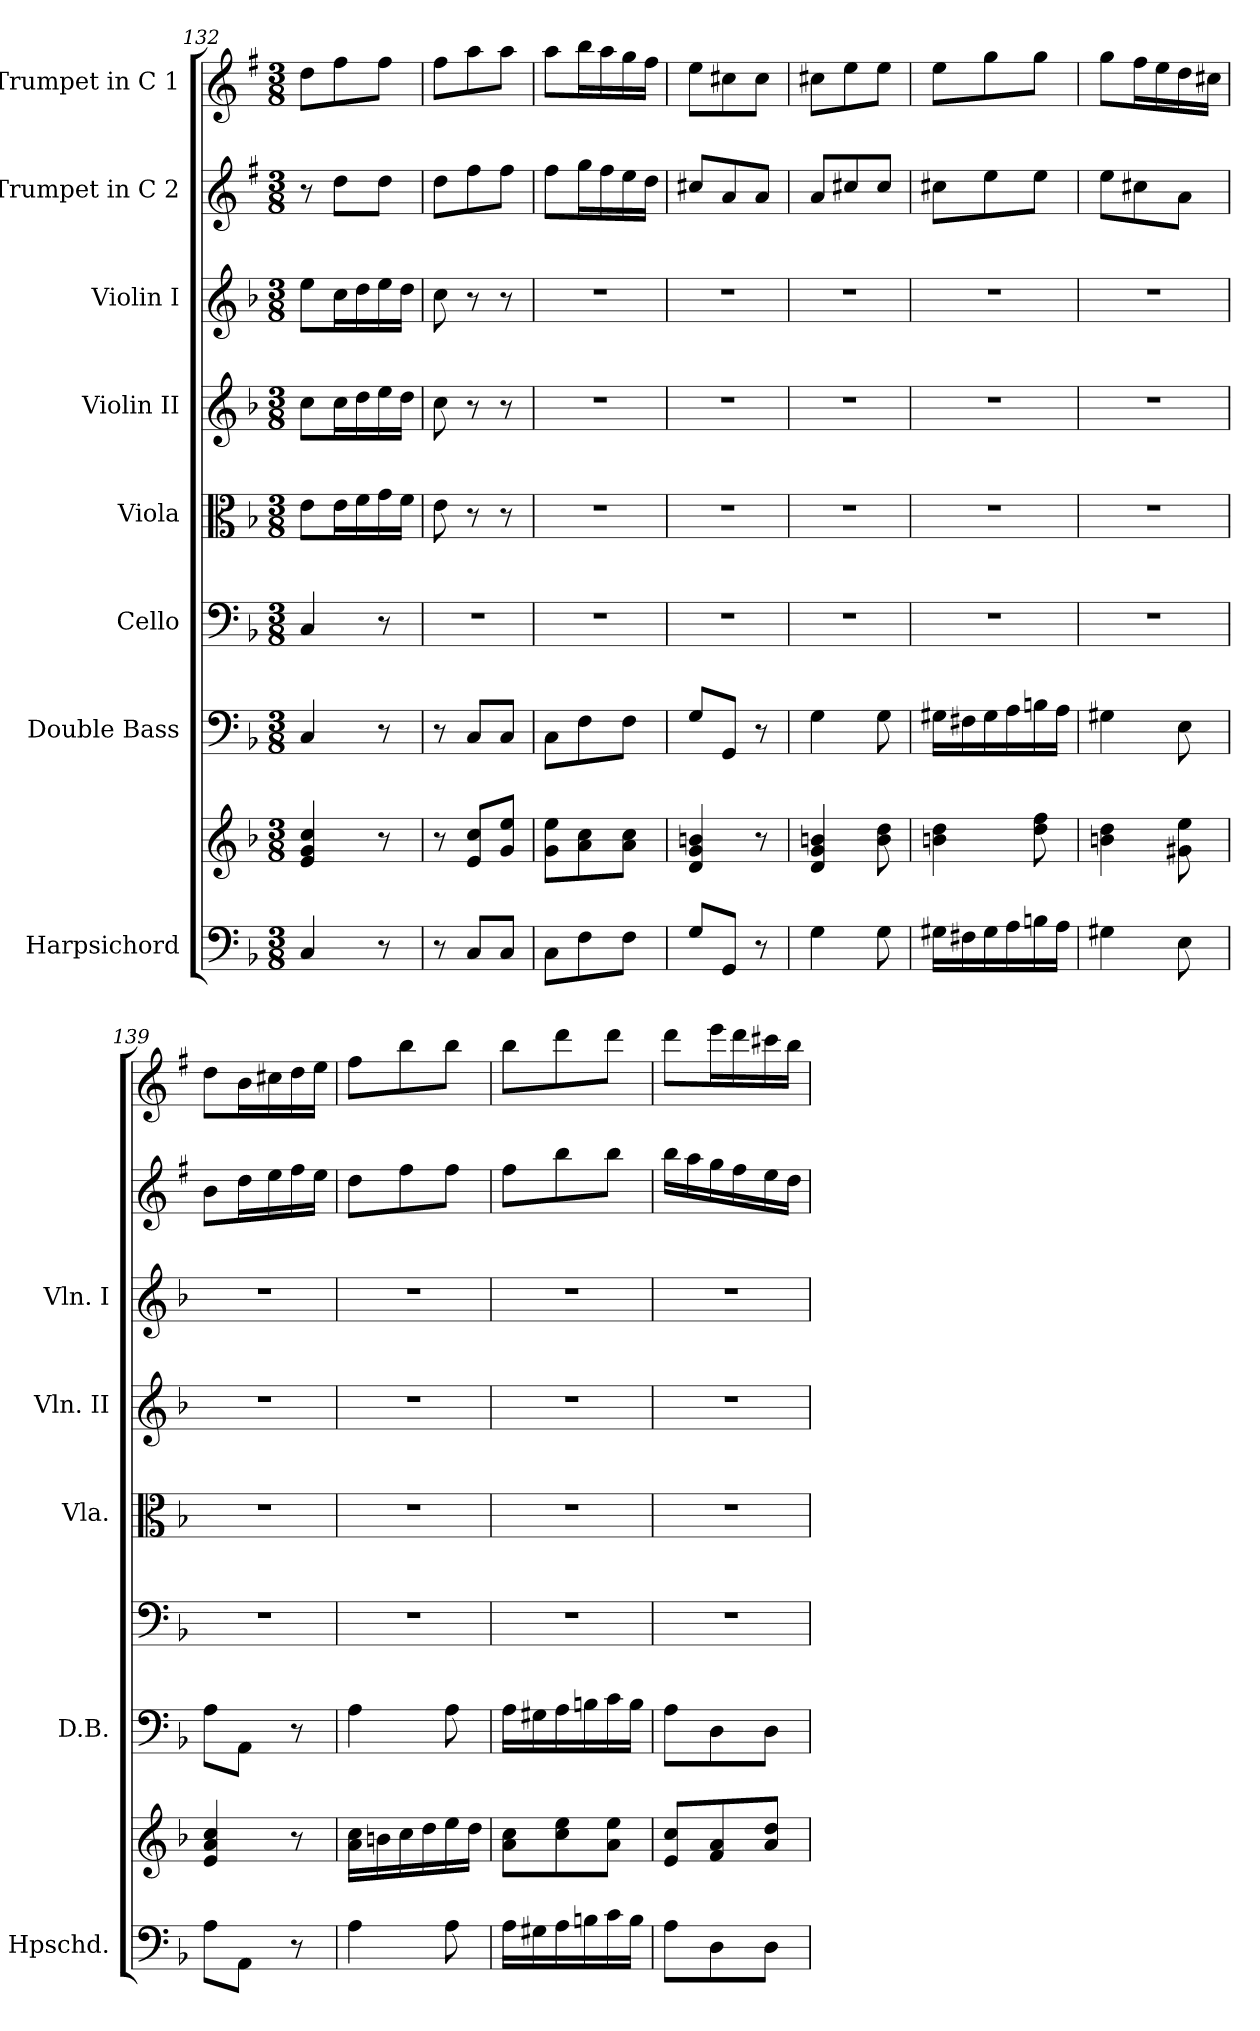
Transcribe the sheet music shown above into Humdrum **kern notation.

**kern	**kern	**kern	**kern	**kern	**kern	**kern	**kern	**kern
*part8	*part8	*part7	*part6	*part5	*part4	*part3	*part2	*part1
*staff9	*staff8	*staff7	*staff6	*staff5	*staff4	*staff3	*staff2	*staff1
*I"Harpsichord	*	*I"Double Bass	*I"Cello	*I"Viola	*I"Violin II	*I"Violin I	*I"Trumpet in C 2	*I"Trumpet in C 1
*I'Hpschd.	*	*I'D.B.	*	*I'Vla.	*I'Vln. II	*I'Vln. I	*	*
!!LO:PB:g=z
*clefF4	*clefG2	*clefF4	*clefF4	*clefC3	*clefG2	*clefG2	*clefG2	*clefG2
*	*	*ITrd7c12	*	*	*	*	*ITrd1c2	*ITrd1c2
*k[b-]	*k[b-]	*k[b-]	*k[b-]	*k[b-]	*k[b-]	*k[b-]	*k[b-]	*k[b-]
*F:	*F:	*F:	*F:	*F:	*F:	*F:	*F:	*F:
*M3/8	*M3/8	*M3/8	*M3/8	*M3/8	*M3/8	*M3/8	*M3/8	*M3/8
=132	=132	=132	=132	=132	=132	=132	=132	=132
4C/	4e/ 4g/ 4cc/	4CC/	4C/	8e\L	8cc\L	8ee\L	8r	8cc\L
.	.	.	.	16e\L	16cc\L	16cc\L	8cc\L	8ee\
.	.	.	.	16f\	16dd\	16dd\	.	.
8r	8r	8r	8r	16g\	16ee\	16ee\	8cc\J	8ee\J
.	.	.	.	16f\JJ	16dd\JJ	16dd\JJ	.	.
=133	=133	=133	=133	=133	=133	=133	=133	=133
8r	8r	8r	4.r	8e\	8cc\	8cc\	8cc\L	8ee\L
8C/L	8e/ 8cc/L	8CC/L	.	8r	8r	8r	8ee\	8gg\
8C/J	8g/ 8ee/J	8CC/J	.	8r	8r	8r	8ee\J	8gg\J
=134	=134	=134	=134	=134	=134	=134	=134	=134
8C\L	8g\ 8ee\L	8CC\L	4.r	4.r	4.r	4.r	8ee\L	8gg\L
8F\	8a\ 8cc\	8FF\	.	.	.	.	16ff\L	16aa\L
.	.	.	.	.	.	.	16ee\	16gg\
8F\J	8a\ 8cc\J	8FF\J	.	.	.	.	16dd\	16ff\
.	.	.	.	.	.	.	16cc\JJ	16ee\JJ
=135	=135	=135	=135	=135	=135	=135	=135	=135
8G/L	4d/ 4g/ 4bn/	8GG/L	4.r	4.r	4.r	4.r	8bn/L	8dd\L
8GG/J	.	8GGG/J	.	.	.	.	8g/	8bn\
8r	8r	8r	.	.	.	.	8g/J	8b\J
=136	=136	=136	=136	=136	=136	=136	=136	=136
4G\	4d/ 4g/ 4bn/	4GG\	4.r	4.r	4.r	4.r	8g/L	8bn\L
.	.	.	.	.	.	.	8bn/	8dd\
8G\	8b\ 8dd\	8GG\	.	.	.	.	8b/J	8dd\J
=137	=137	=137	=137	=137	=137	=137	=137	=137
16G#X\LL	4bn\ 4dd\	16GG#X\LL	4.r	4.r	4.r	4.r	8bn\L	8dd\L
16F#X\	.	16FF#X\	.	.	.	.	.	.
16G#\	.	16GG#\	.	.	.	.	8dd\	8ff\
16A\	.	16AA\	.	.	.	.	.	.
16Bn\	8dd\ 8ff\	16BBn\	.	.	.	.	8dd\J	8ff\J
16A\JJ	.	16AA\JJ	.	.	.	.	.	.
!!LO:PB:g=z
=138	=138	=138	=138	=138	=138	=138	=138	=138
4G#X\	4bn\ 4dd\	4GG#X\	4.r	4.r	4.r	4.r	8dd\L	8ff\L
.	.	.	.	.	.	.	8bn\	16ee\L
.	.	.	.	.	.	.	.	16dd\
8E\	8g#X\ 8ee\	8EE\	.	.	.	.	8g\J	16cc\
.	.	.	.	.	.	.	.	16bn\JJ
=139	=139	=139	=139	=139	=139	=139	=139	=139
8A\L	4e/ 4a/ 4cc/	8AA\L	4.r	4.r	4.r	4.r	8a\L	8cc\L
8AA\J	.	8AAA\J	.	.	.	.	16cc\L	16a\L
.	.	.	.	.	.	.	16dd\	16bn\
8r	8r	8r	.	.	.	.	16ee\	16cc\
.	.	.	.	.	.	.	16dd\JJ	16dd\JJ
!!LO:PB:g=z
=140	=140	=140	=140	=140	=140	=140	=140	=140
4A\	16a\ 16cc\LL	4AA\	4.r	4.r	4.r	4.r	8cc\L	8ee\L
.	16bn\	.	.	.	.	.	.	.
.	16cc\	.	.	.	.	.	8ee\	8aa\
.	16dd\	.	.	.	.	.	.	.
8A\	16ee\	8AA\	.	.	.	.	8ee\J	8aa\J
.	16dd\JJ	.	.	.	.	.	.	.
=141	=141	=141	=141	=141	=141	=141	=141	=141
16A\LL	8a\ 8cc\L	16AA\LL	4.r	4.r	4.r	4.r	8ee\L	8aa\L
16G#X\	.	16GG#X\	.	.	.	.	.	.
16A\	8cc\ 8ee\	16AA\	.	.	.	.	8aa\	8ccc\
16Bn\	.	16BBn\	.	.	.	.	.	.
16c\	8a\ 8ee\J	16C\	.	.	.	.	8aa\J	8ccc\J
16B\JJ	.	16BB\JJ	.	.	.	.	.	.
=142	=142	=142	=142	=142	=142	=142	=142	=142
8A\L	8e/ 8cc/L	8AA\L	4.r	4.r	4.r	4.r	16aa\LL	8ccc\L
.	.	.	.	.	.	.	16gg\	.
8D\	8f/ 8a/	8DD\	.	.	.	.	16ff\	16ddd\L
.	.	.	.	.	.	.	16ee\	16ccc\
8D\J	8a/ 8dd/J	8DD\J	.	.	.	.	16dd\	16bbn\
.	.	.	.	.	.	.	16cc\JJ	16aa\JJ
=	=	=	=	=	=	=	=	=
*-	*-	*-	*-	*-	*-	*-	*-	*-
